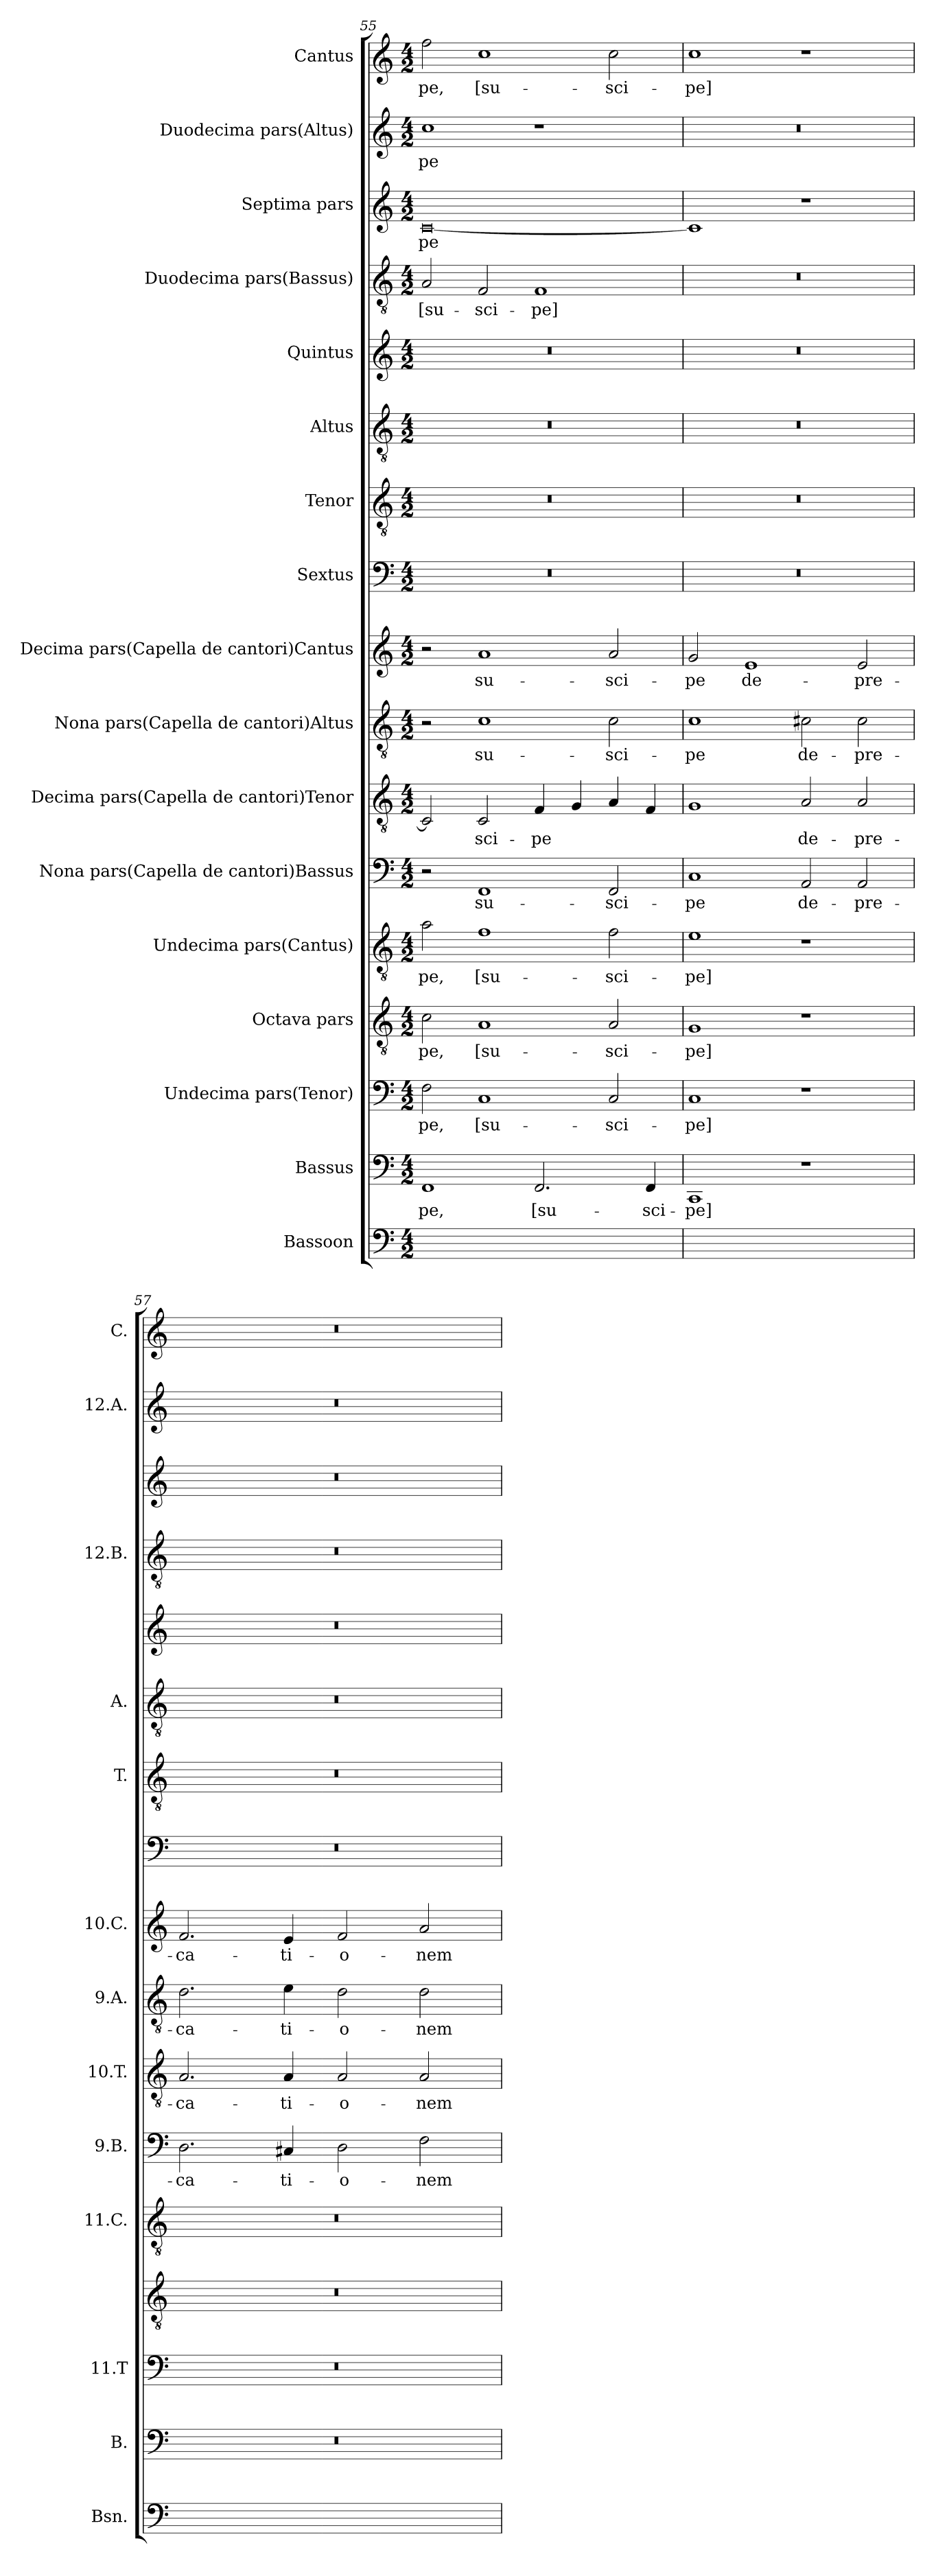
**kern	**text	**kern	**text	**kern	**text	**kern	**text	**kern	**text	**kern	**text	**kern	**text	**kern	**text	**kern	**text	**kern	**kern	**kern	**kern	**kern	**text	**kern	**text	**kern	**text	**kern	**text
*part17	*part17	*part16	*part16	*part15	*part15	*part14	*part14	*part13	*part13	*part12	*part12	*part11	*part11	*part10	*part10	*part9	*part9	*part8	*part7	*part6	*part5	*part4	*part4	*part3	*part3	*part2	*part2	*part1	*part1
*staff17	*staff17	*staff16	*staff16	*staff15	*staff15	*staff14	*staff14	*staff13	*staff13	*staff12	*staff12	*staff11	*staff11	*staff10	*staff10	*staff9	*staff9	*staff8	*staff7	*staff6	*staff5	*staff4	*staff4	*staff3	*staff3	*staff2	*staff2	*staff1	*staff1
*I"Bassoon	*	*I"Bassus	*	*I"Undecima pars(Tenor)	*	*I"Octava pars	*	*I"Undecima pars(Cantus)	*	*I"Nona pars(Capella de cantori)Bassus	*	*I"Decima pars(Capella de cantori)Tenor	*	*I"Nona pars(Capella de cantori)Altus	*	*I"Decima pars(Capella de cantori)Cantus	*	*I"Sextus	*I"Tenor	*I"Altus	*I"Quintus	*I"Duodecima pars(Bassus)	*	*I"Septima pars	*	*I"Duodecima pars(Altus)	*	*I"Cantus	*
*I'Bsn.	*	*I'B.	*	*I'11.T	*	*	*	*I'11.C.	*	*I'9.B.	*	*I'10.T.	*	*I'9.A.	*	*I'10.C.	*	*	*I'T.	*I'A.	*	*I'12.B.	*	*	*	*I'12.A.	*	*I'C.	*
*clefF4	*	*clefF4	*	*clefF4	*	*clefGv2	*	*clefGv2	*	*clefF4	*	*clefGv2	*	*clefGv2	*	*clefG2	*	*clefF4	*clefGv2	*clefGv2	*clefG2	*clefGv2	*	*clefG2	*	*clefG2	*	*clefG2	*
*	*	*	*	*	*	*ITrd7c12	*	*ITrd7c12	*	*	*	*ITrd7c12	*	*ITrd7c12	*	*	*	*	*ITrd7c12	*ITrd7c12	*	*ITrd7c12	*	*	*	*	*	*	*
*k[]	*	*k[]	*	*k[]	*	*k[]	*	*k[]	*	*k[]	*	*k[]	*	*k[]	*	*k[]	*	*k[]	*k[]	*k[]	*k[]	*k[]	*	*k[]	*	*k[]	*	*k[]	*
*a:	*	*a:	*	*a:	*	*a:	*	*a:	*	*a:	*	*a:	*	*a:	*	*a:	*	*a:	*a:	*a:	*a:	*a:	*	*a:	*	*a:	*	*a:	*
*M4/2	*	*M4/2	*	*M4/2	*	*M4/2	*	*M4/2	*	*M4/2	*	*M4/2	*	*M4/2	*	*M4/2	*	*M4/2	*M4/2	*M4/2	*M4/2	*M4/2	*	*M4/2	*	*M4/2	*	*M4/2	*
=55	=55	=55	=55	=55	=55	=55	=55	=55	=55	=55	=55	=55	=55	=55	=55	=55	=55	=55	=55	=55	=55	=55	=55	=55	=55	=55	=55	=55	=55
!	!	!	!LO:LY:b	!	!LO:LY:b	!	!LO:LY:b	!	!LO:LY:b	!	!	!	!	!	!	!	!	!LO:N:vis=1	!LO:N:vis=1	!LO:N:vis=1	!LO:N:vis=1	!	!LO:LY:b	!	!LO:LY:b	!	!LO:LY:b	!	!LO:LY:b
1FFyy	-pe,	1FF	-pe,	2F\	-pe,	2C\	-pe,	2A\	-pe,	2r	.	2CC/]	.	2r	.	2r	.	0r	0r	0r	0r	2AA/	[su-	[<0c	-pe	1cc	-pe	2ff\	-pe,
!	!	!	!	!	!LO:LY:b	!	!LO:LY:b	!	!LO:LY:b	!	!LO:LY:b	!	!LO:LY:b	!	!LO:LY:b	!	!LO:LY:b	!	!	!	!	!	!LO:LY:b	!	!	!	!	!	!LO:LY:b
.	.	.	.	1C	[su-	1AA	[su-	1F	[su-	1FF	su-	2CC/	-sci-	1C	su-	1a	su-	.	.	.	.	2FF/	-sci-	.	.	.	.	1cc	[su-
!	!	!	!LO:LY:b	!	!	!	!	!	!	!	!	!	!LO:LY:b	!	!	!	!	!	!	!	!	!	!LO:LY:b	!	!	!	!	!	!
2.FF/yy	[su-	2.FF/	[su-	.	.	.	.	.	.	.	.	4FF/	-pe	.	.	.	.	.	.	.	.	1FF	-pe]	.	.	1r	.	.	.
.	.	.	.	.	.	.	.	.	.	.	.	4GG/	.	.	.	.	.	.	.	.	.	.	.	.	.	.	.	.	.
!	!	!	!	!	!LO:LY:b	!	!LO:LY:b	!	!LO:LY:b	!	!LO:LY:b	!	!	!	!LO:LY:b	!	!LO:LY:b	!	!	!	!	!	!	!	!	!	!	!	!LO:LY:b
.	.	.	.	2C/	-sci-	2AA/	-sci-	2F\	-sci-	2FF/	-sci-	4AA/	.	2C\	-sci-	2a/	-sci-	.	.	.	.	.	.	.	.	.	.	2cc\	-sci-
!	!	!	!LO:LY:b	!	!	!	!	!	!	!	!	!	!	!	!	!	!	!	!	!	!	!	!	!	!	!	!	!	!
4FF/yy	-sci-	4FF/	-sci-	.	.	.	.	.	.	.	.	4FF/	.	.	.	.	.	.	.	.	.	.	.	.	.	.	.	.	.
=56	=56	=56	=56	=56	=56	=56	=56	=56	=56	=56	=56	=56	=56	=56	=56	=56	=56	=56	=56	=56	=56	=56	=56	=56	=56	=56	=56	=56	=56
!	!	!	!LO:LY:b	!	!LO:LY:b	!	!LO:LY:b	!	!LO:LY:b	!	!LO:LY:b	!	!	!	!LO:LY:b	!	!LO:LY:b	!LO:N:vis=1	!LO:N:vis=1	!LO:N:vis=1	!LO:N:vis=1	!LO:N:vis=1	!	!	!	!LO:N:vis=1	!	!	!LO:LY:b
1CCyy	-pe]	1CC	-pe]	1C	-pe]	1GG	-pe]	1E	-pe]	1C	-pe	1GG	.	1C	-pe	2g/	-pe	0r	0r	0r	0r	0r	.	1c]	.	0r	.	1cc	-pe]
!	!	!	!	!	!	!	!	!	!	!	!	!	!	!	!	!	!LO:LY:b	!	!	!	!	!	!	!	!	!	!	!	!
.	.	.	.	.	.	.	.	.	.	.	.	.	.	.	.	1e	de-	.	.	.	.	.	.	.	.	.	.	.	.
!	!	!	!	!	!	!	!	!	!	!	!LO:LY:b	!	!LO:LY:b	!	!LO:LY:b	!	!	!	!	!	!	!	!	!	!	!	!	!	!
1ryy	.	1r	.	1r	.	1r	.	1r	.	2AA/	de-	2AA/	de-	2C#X\	de-	.	.	.	.	.	.	.	.	1r	.	.	.	1r	.
!	!	!	!	!	!	!	!	!	!	!	!LO:LY:b	!	!LO:LY:b	!	!LO:LY:b	!	!LO:LY:b	!	!	!	!	!	!	!	!	!	!	!	!
.	.	.	.	.	.	.	.	.	.	2AA/	-pre-	2AA/	-pre-	2C#\	-pre-	2e/	-pre-	.	.	.	.	.	.	.	.	.	.	.	.
=57	=57	=57	=57	=57	=57	=57	=57	=57	=57	=57	=57	=57	=57	=57	=57	=57	=57	=57	=57	=57	=57	=57	=57	=57	=57	=57	=57	=57	=57
!	!	!LO:N:vis=1	!	!LO:N:vis=1	!	!LO:N:vis=1	!	!LO:N:vis=1	!	!	!LO:LY:b	!	!LO:LY:b	!	!LO:LY:b	!	!LO:LY:b	!LO:N:vis=1	!LO:N:vis=1	!LO:N:vis=1	!LO:N:vis=1	!LO:N:vis=1	!	!LO:N:vis=1	!	!LO:N:vis=1	!	!LO:N:vis=1	!
0ryy	.	0r	.	0r	.	0r	.	0r	.	2.D\	-ca-	2.AA/	-ca-	2.D\	-ca-	2.f/	-ca-	0r	0r	0r	0r	0r	.	0r	.	0r	.	0r	.
!	!	!	!	!	!	!	!	!	!	!	!LO:LY:b	!	!LO:LY:b	!	!LO:LY:b	!	!LO:LY:b	!	!	!	!	!	!	!	!	!	!	!	!
.	.	.	.	.	.	.	.	.	.	4C#X/	-ti-	4AA/	-ti-	4E\	-ti-	4e/	-ti-	.	.	.	.	.	.	.	.	.	.	.	.
!	!	!	!	!	!	!	!	!	!	!	!LO:LY:b	!	!LO:LY:b	!	!LO:LY:b	!	!LO:LY:b	!	!	!	!	!	!	!	!	!	!	!	!
.	.	.	.	.	.	.	.	.	.	2D\	-o-	2AA/	-o-	2D\	-o-	2f/	-o-	.	.	.	.	.	.	.	.	.	.	.	.
!	!	!	!	!	!	!	!	!	!	!	!LO:LY:b	!	!LO:LY:b	!	!LO:LY:b	!	!LO:LY:b	!	!	!	!	!	!	!	!	!	!	!	!
.	.	.	.	.	.	.	.	.	.	2F\	-nem	2AA/	-nem	2D\	-nem	2a/	-nem	.	.	.	.	.	.	.	.	.	.	.	.
=	=	=	=	=	=	=	=	=	=	=	=	=	=	=	=	=	=	=	=	=	=	=	=	=	=	=	=	=	=
*-	*-	*-	*-	*-	*-	*-	*-	*-	*-	*-	*-	*-	*-	*-	*-	*-	*-	*-	*-	*-	*-	*-	*-	*-	*-	*-	*-	*-	*-
